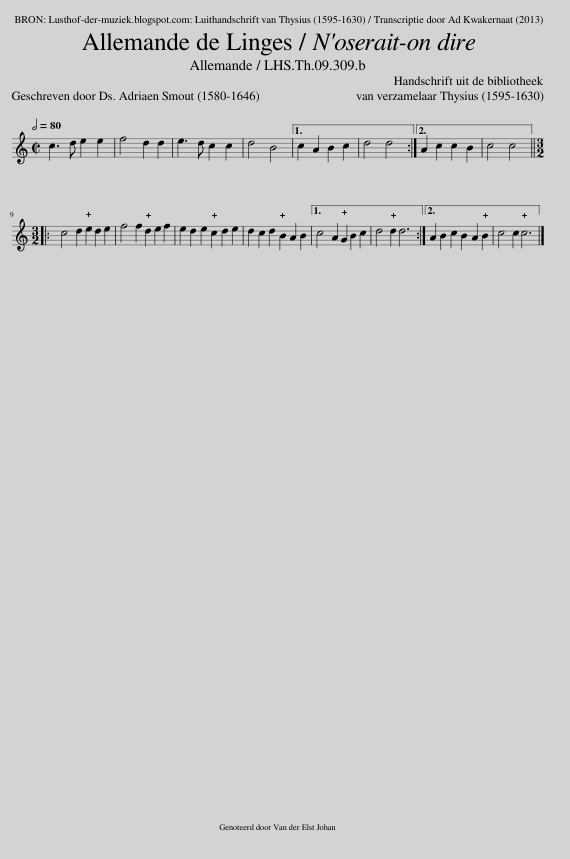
X:1
L:1/8
Q:1/2=80
M:2/2
I:linebreak $
K:C
V:1 treble
V:1
 c3 d e2 e2 | f4 d2 d2 | e3 d c2 c2 | d4 B4 |1 c2 A2 B2 c2 | %5
 d4 d4 :|2 A2 c2 c2 B2 | c4 c4 |:$[M:3/2] c4 d2 !plus!e2 d2 e2 | f4 f2 !plus!d2 e2 f2 | %10
 e2 d2 e2 !plus!c2 d2 e2 | d2 c2 d2 !plus!B2 A2 B2 |1 c4 A2 !plus!G2 B2 c2 | d4 !plus!d2 d6 :|2 A2 B2 c2 B2 A2 !plus!B2 | %15
 c4 c2 !plus!c6 |] %16
